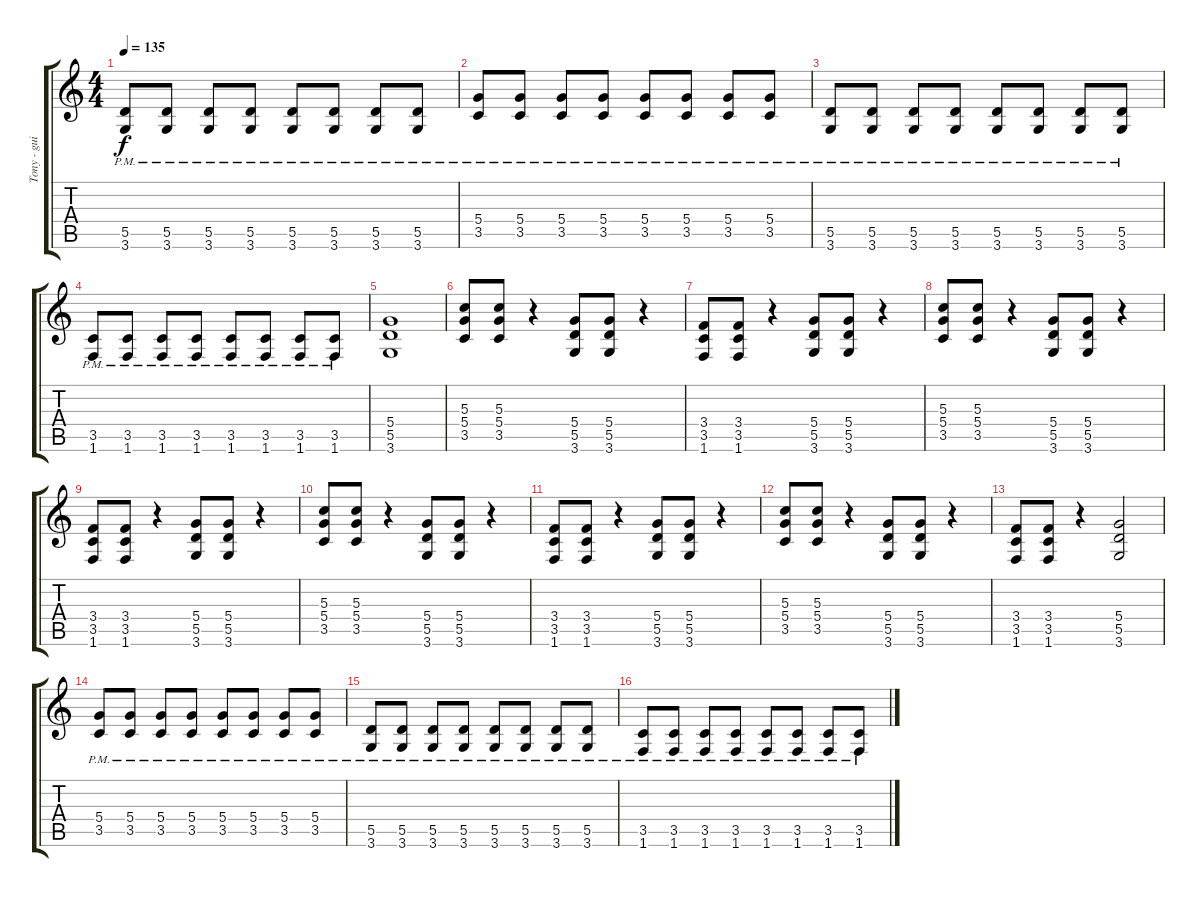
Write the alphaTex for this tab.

\track ("Tony - guitare 1" "Tony - gui") {instrument distortionguitar}
\staff {score tabs}
\tuning (E4 B3 G3 D3 A2 E2) {hide}
\ts (4 4)
\tempo 135
\clef g2
\ks c
(5.5{pm} 3.6{pm}).8{dy f} (5.5{pm} 3.6{pm}).8 (5.5{pm} 3.6{pm}).8 (5.5{pm} 3.6{pm}).8 (5.5{pm} 3.6{pm}).8 (5.5{pm} 3.6{pm}).8 (5.5{pm} 3.6{pm}).8 (5.5{pm} 3.6{pm}).8 |
(5.4{pm} 3.5{pm}).8 (5.4{pm} 3.5{pm}).8 (5.4{pm} 3.5{pm}).8 (5.4{pm} 3.5{pm}).8 (5.4{pm} 3.5{pm}).8 (5.4{pm} 3.5{pm}).8 (5.4{pm} 3.5{pm}).8 (5.4{pm} 3.5{pm}).8 |
(5.5{pm} 3.6{pm}).8 (5.5{pm} 3.6{pm}).8 (5.5{pm} 3.6{pm}).8 (5.5{pm} 3.6{pm}).8 (5.5{pm} 3.6{pm}).8 (5.5{pm} 3.6{pm}).8 (5.5{pm} 3.6{pm}).8 (5.5{pm} 3.6{pm}).8 |
(3.5{pm} 1.6{pm}).8 (3.5{pm} 1.6{pm}).8 (3.5{pm} 1.6{pm}).8 (3.5{pm} 1.6{pm}).8 (3.5{pm} 1.6{pm}).8 (3.5{pm} 1.6{pm}).8 (3.5{pm} 1.6{pm}).8 (3.5{pm} 1.6{pm}).8 |
(5.4 5.5 3.6).1 |
(5.3 5.4 3.5).8 (5.3 5.4 3.5).8 r.4 (5.4 5.5 3.6).8 (5.4 5.5 3.6).8 r.4 |
(3.4 3.5 1.6).8 (3.4 3.5 1.6).8 r.4 (5.4 5.5 3.6).8 (5.4 5.5 3.6).8 r.4 |
(5.3 5.4 3.5).8 (5.3 5.4 3.5).8 r.4 (5.4 5.5 3.6).8 (5.4 5.5 3.6).8 r.4 |
(3.4 3.5 1.6).8 (3.4 3.5 1.6).8 r.4 (5.4 5.5 3.6).8 (5.4 5.5 3.6).8 r.4 |
(5.3 5.4 3.5).8 (5.3 5.4 3.5).8 r.4 (5.4 5.5 3.6).8 (5.4 5.5 3.6).8 r.4 |
(3.4 3.5 1.6).8 (3.4 3.5 1.6).8 r.4 (5.4 5.5 3.6).8 (5.4 5.5 3.6).8 r.4 |
(5.3 5.4 3.5).8 (5.3 5.4 3.5).8 r.4 (5.4 5.5 3.6).8 (5.4 5.5 3.6).8 r.4 |
(3.4 3.5 1.6).8 (3.4 3.5 1.6).8 r.4 (5.4 5.5 3.6).2 |
(5.4{pm} 3.5{pm}).8 (5.4{pm} 3.5{pm}).8 (5.4{pm} 3.5{pm}).8 (5.4{pm} 3.5{pm}).8 (5.4{pm} 3.5{pm}).8 (5.4{pm} 3.5{pm}).8 (5.4{pm} 3.5{pm}).8 (5.4{pm} 3.5{pm}).8 |
(5.5{pm} 3.6{pm}).8 (5.5{pm} 3.6{pm}).8 (5.5{pm} 3.6{pm}).8 (5.5{pm} 3.6{pm}).8 (5.5{pm} 3.6{pm}).8 (5.5{pm} 3.6{pm}).8 (5.5{pm} 3.6{pm}).8 (5.5{pm} 3.6{pm}).8 |
(3.5{pm} 1.6{pm}).8 (3.5{pm} 1.6{pm}).8 (3.5{pm} 1.6{pm}).8 (3.5{pm} 1.6{pm}).8 (3.5{pm} 1.6{pm}).8 (3.5{pm} 1.6{pm}).8 (3.5{pm} 1.6{pm}).8 (3.5{pm} 1.6{pm}).8
